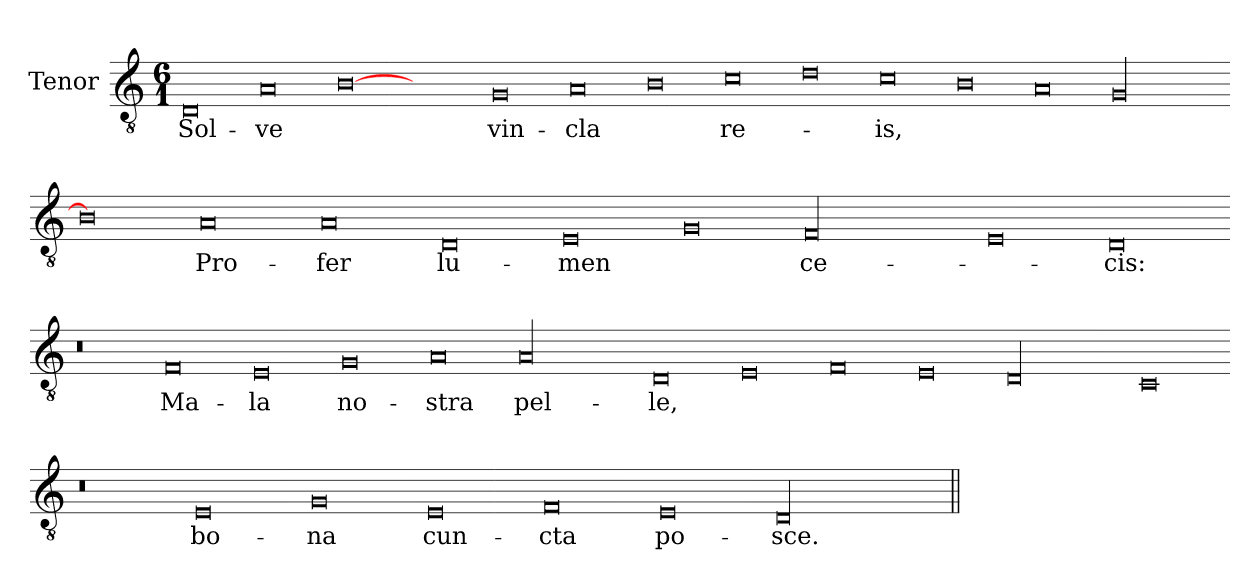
**kern	**text
*part1	*part1
*staff1	*staff1
*I"Tenor	*
*I'T	*
*clefGv2	*
*k[]	*
*M6/1	*
*MM1200	*
=1	=1
0D	Sol-
0A	-ve
[0B	.
0ryy	.
0G	vin-
0A	-cla
0B	.
0c	re-
0d	.
0c	-is,
0B	.
0A	.
00G	.
=-	=-
0B]	.
0A	Pro-
0A	-fer
0D	lu-
0E	-men
0G	.
00F	ce-
0E	.
0D	-cis:
=-	=-
0r	.
0F	Ma-
0E	-la
0G	no-
0A	-stra
00A	pel-
0D	-le,
0E	.
0F	.
0E	.
00D	.
0C	.
=-	=-
0r	.
0E	bo-
0G	-na
0E	cun-
0F	-cta
0E	po-
00D	-sce.
=||	=||
*-	*-
